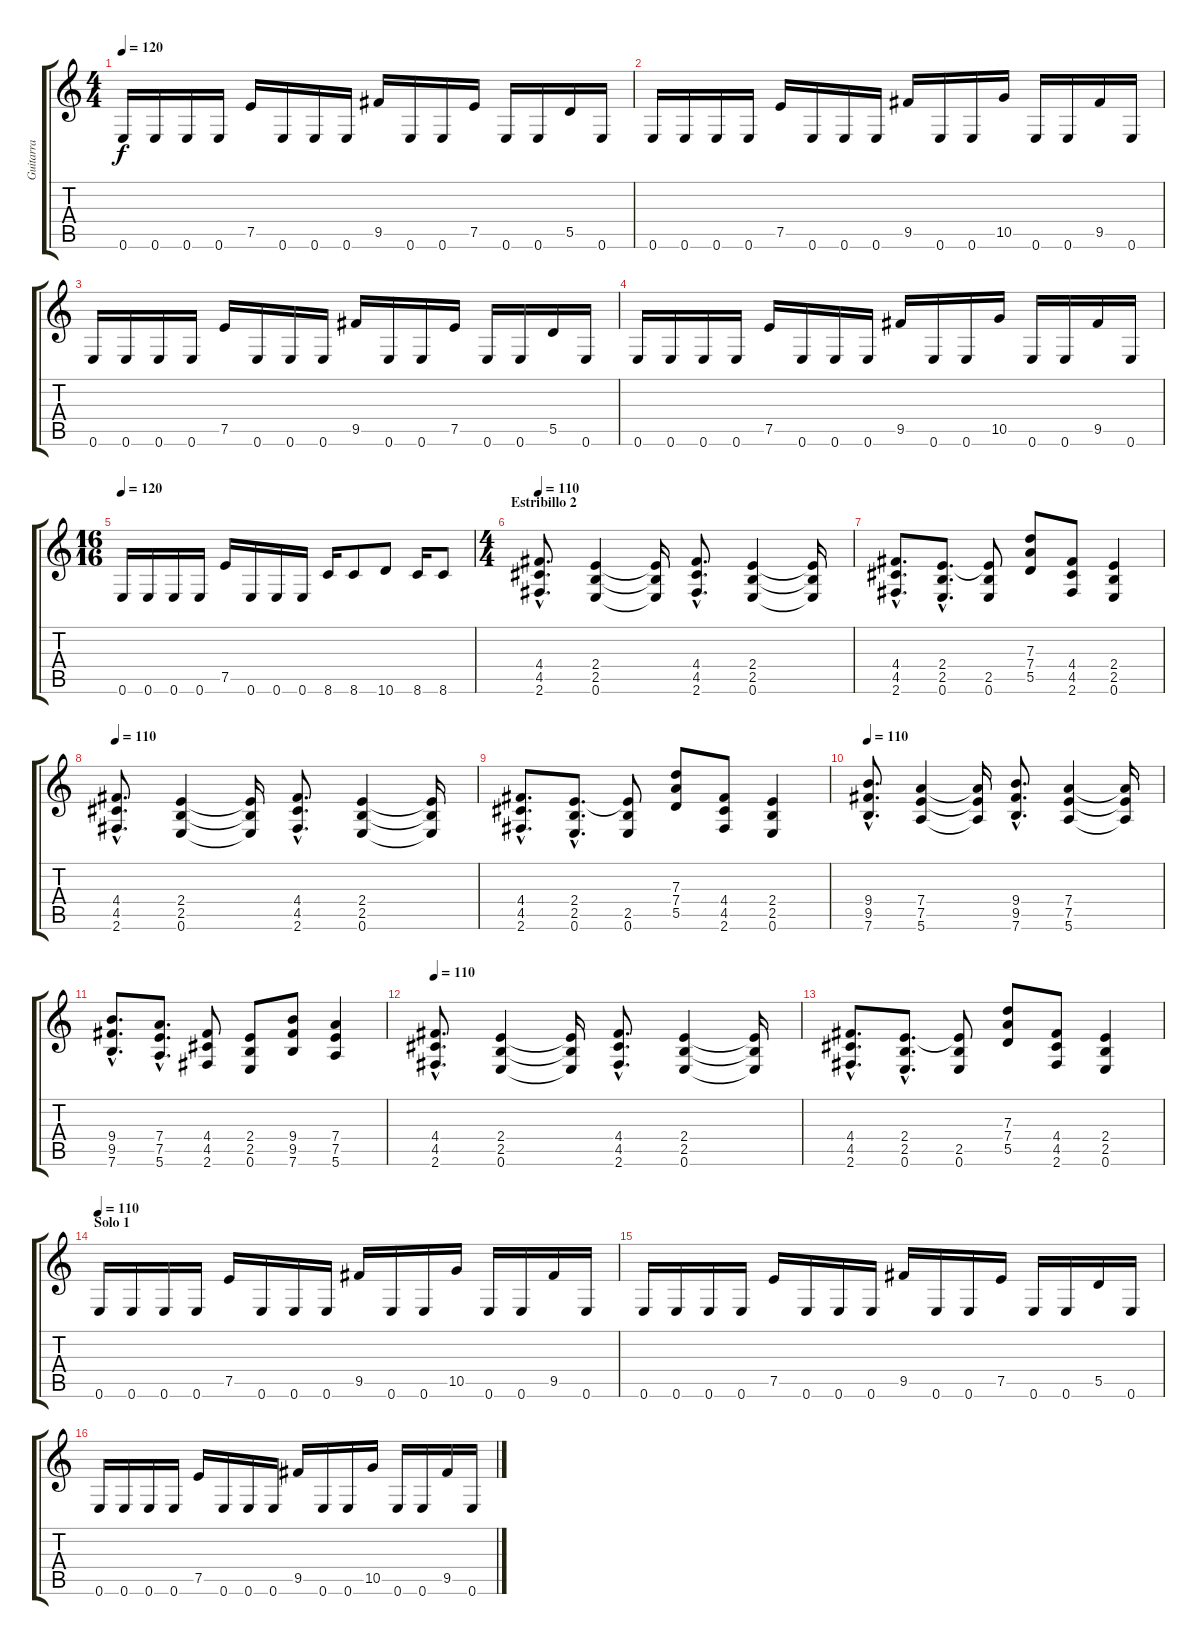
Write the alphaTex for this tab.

\track ("Guitarra" "Guitarra") {instrument overdrivenguitar}
\staff {score tabs}
\tuning (E4 B3 G3 D3 A2 E2) {hide}
\ts (4 4)
\tempo 120
\clef g2
\ks c
0.6.16{dy f} 0.6.16 0.6.16 0.6.16 7.5.16 0.6.16 0.6.16 0.6.16 9.5.16 0.6.16 0.6.16 7.5.16 0.6.16 0.6.16 5.5.16 0.6.16 |
0.6.16 0.6.16 0.6.16 0.6.16 7.5.16 0.6.16 0.6.16 0.6.16 9.5.16 0.6.16 0.6.16 10.5.16 0.6.16 0.6.16 9.5.16 0.6.16 |
0.6.16 0.6.16 0.6.16 0.6.16 7.5.16 0.6.16 0.6.16 0.6.16 9.5.16 0.6.16 0.6.16 7.5.16 0.6.16 0.6.16 5.5.16 0.6.16 |
0.6.16 0.6.16 0.6.16 0.6.16 7.5.16 0.6.16 0.6.16 0.6.16 9.5.16 0.6.16 0.6.16 10.5.16 0.6.16 0.6.16 9.5.16 0.6.16 |
\ts (16 16)
\tempo 120
0.6.16 0.6.16 0.6.16 0.6.16 7.5.16 0.6.16 0.6.16 0.6.16 8.6.16 8.6.8 10.6.8 8.6.16 8.6.8 |
\ts (4 4)
\section ("" "Estribillo 2")
\tempo 110
(4.4{hac} 4.5{hac} 2.6{hac}).8{d} (2.4 2.5 0.6).4 (2.4{t} 2.5{t} 0.6{t}).16 (4.4{hac} 4.5{hac} 2.6{hac}).8{d} (2.4 2.5 0.6).4 (2.4{t} 2.5{t} 0.6{t}).16 |
(4.4{hac} 4.5{hac} 2.6{hac}).8{d} (2.4{hac} 2.5{hac} 0.6{hac}).8{d} (2.4{t} 2.5 0.6).8 (7.3 7.4 5.5).8 (4.4 4.5 2.6).8 (2.4 2.5 0.6).4 |
\tempo 110
(4.4{hac} 4.5{hac} 2.6{hac}).8{d} (2.4 2.5 0.6).4 (2.4{t} 2.5{t} 0.6{t}).16 (4.4{hac} 4.5{hac} 2.6{hac}).8{d} (2.4 2.5 0.6).4 (2.4{t} 2.5{t} 0.6{t}).16 |
(4.4{hac} 4.5{hac} 2.6{hac}).8{d} (2.4{hac} 2.5{hac} 0.6{hac}).8{d} (2.4{t} 2.5 0.6).8 (7.3 7.4 5.5).8 (4.4 4.5 2.6).8 (2.4 2.5 0.6).4 |
\tempo 110
(9.4{hac} 9.5{hac} 7.6{hac}).8{d} (7.4 7.5 5.6).4 (7.4{t} 7.5{t} 5.6{t}).16 (9.4{hac} 9.5{hac} 7.6{hac}).8{d} (7.4 7.5 5.6).4 (7.4{t} 7.5{t} 5.6{t}).16 |
(9.4{hac} 9.5{hac} 7.6{hac}).8{d} (7.4{hac} 7.5{hac} 5.6{hac}).8{d} (4.4 4.5 2.6).8 (2.4 2.5 0.6).8 (9.4 9.5 7.6).8 (7.4 7.5 5.6).4 |
\tempo 110
(4.4{hac} 4.5{hac} 2.6{hac}).8{d} (2.4 2.5 0.6).4 (2.4{t} 2.5{t} 0.6{t}).16 (4.4{hac} 4.5{hac} 2.6{hac}).8{d} (2.4 2.5 0.6).4 (2.4{t} 2.5{t} 0.6{t}).16 |
(4.4{hac} 4.5{hac} 2.6{hac}).8{d} (2.4{hac} 2.5{hac} 0.6{hac}).8{d} (2.4{t} 2.5 0.6).8 (7.3 7.4 5.5).8 (4.4 4.5 2.6).8 (2.4 2.5 0.6).4 |
\section ("" "Solo 1")
\tempo 110
0.6.16 0.6.16 0.6.16 0.6.16 7.5.16 0.6.16 0.6.16 0.6.16 9.5.16 0.6.16 0.6.16 10.5.16 0.6.16 0.6.16 9.5.16 0.6.16 |
0.6.16 0.6.16 0.6.16 0.6.16 7.5.16 0.6.16 0.6.16 0.6.16 9.5.16 0.6.16 0.6.16 7.5.16 0.6.16 0.6.16 5.5.16 0.6.16 |
0.6.16 0.6.16 0.6.16 0.6.16 7.5.16 0.6.16 0.6.16 0.6.16 9.5.16 0.6.16 0.6.16 10.5.16 0.6.16 0.6.16 9.5.16 0.6.16
